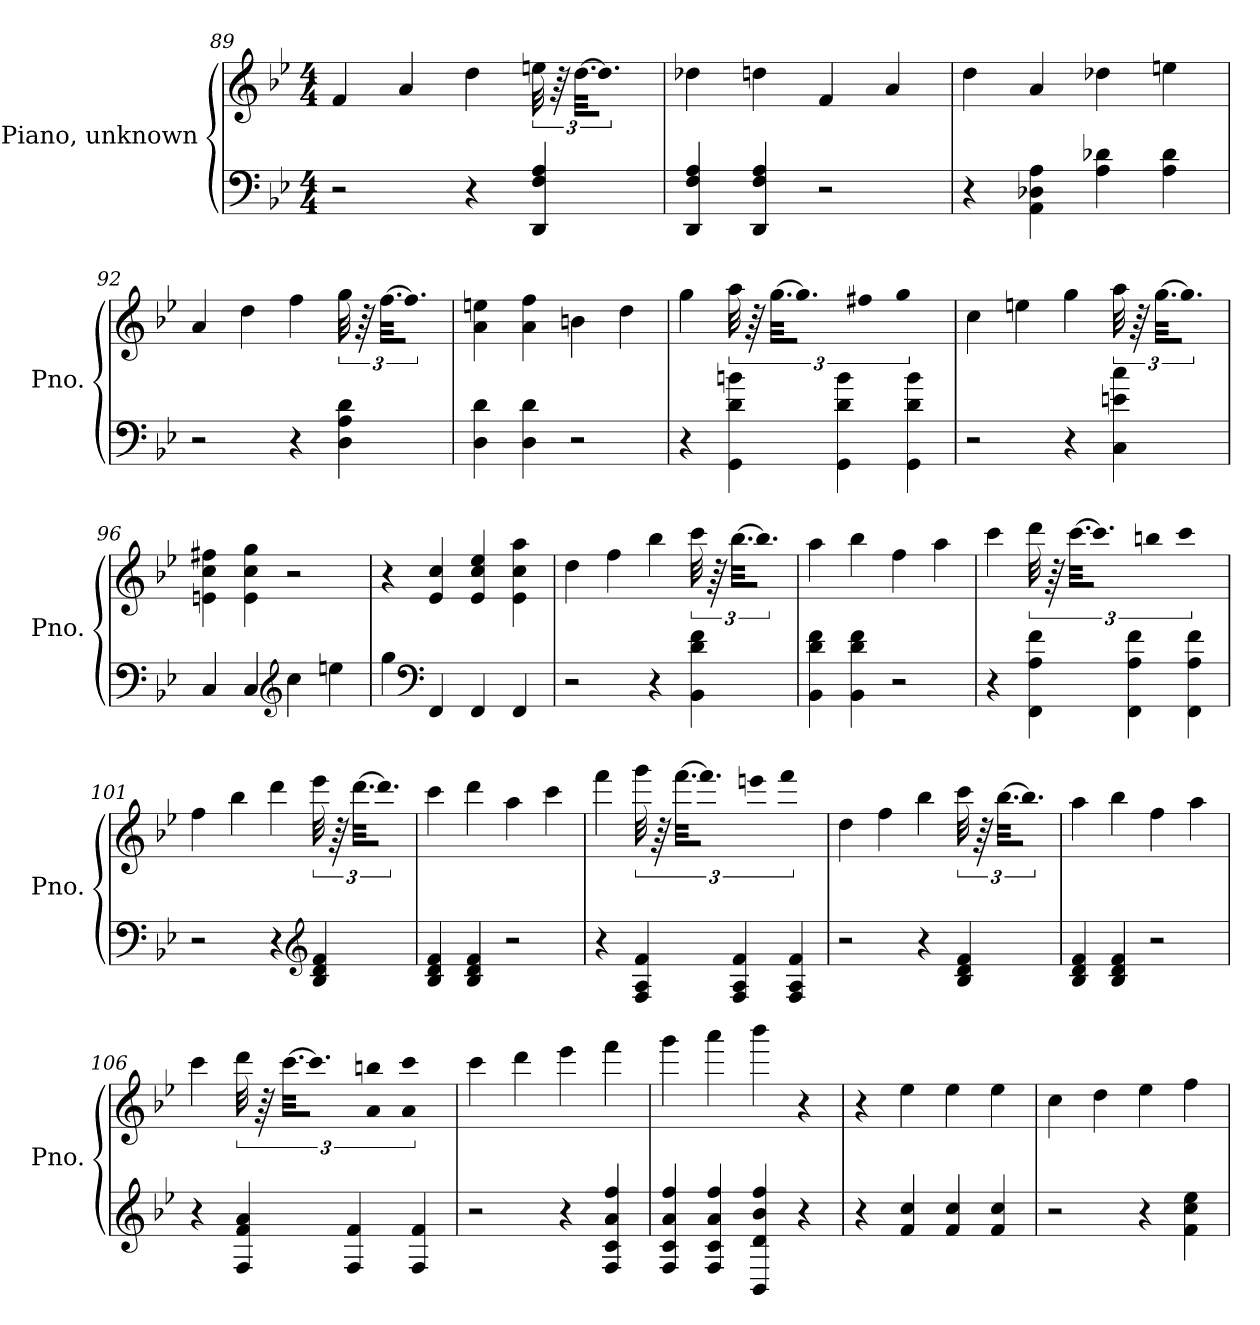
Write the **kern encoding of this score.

**kern	**kern
*part1	*part1
*staff2	*staff1
*I"Piano, unknown	*
*I'Pno.	*
*clefF4	*clefG2
*k[b-e-]	*k[b-e-]
*M4/4	*M4/4
=89	=89
2r	4f/
.	4a/
4r	4dd\
4DD/ 4F/ 4A/	48een\
.	96r
.	[48.dd\KKL
.	8.dd\J]
=90	=90
4DD/ 4F/ 4A/	4dd-X\
4DD/ 4F/ 4A/	4ddn\
2r	4f/
.	4a/
=91	=91
4r	4dd\
4AA\ 4D-X\ 4A\	4a/
4A\ 4d-X\	4dd-X\
4A\ 4d-\	4een\
=92	=92
2r	4a/
.	4dd\
4r	4ff\
4D\ 4A\ 4d\	48gg\
.	96r
.	[48.ff\KKL
.	8.ff\J]
!!LO:LB:g=z
=93	=93
4D\ 4d\	4a\ 4een\
4D\ 4d\	4a\ 4ff\
2r	4bn\
.	4dd\
=94	=94
4r	4gg\
4GG\ 4d\ 4bn\	48aa\
.	96r
.	[48.gg\KKL
.	8.gg\J]
4GG\ 4d\ 4b\	4ff#X\
4GG\ 4d\ 4b\	4gg\
=95	=95
2r	4cc\
.	4een\
4r	4gg\
4C\ 4en\ 4cc\	48aa\
.	96r
.	[48.gg\KKL
.	8.gg\J]
=96	=96
4C/	4en\ 4cc\ 4ff#X\
4C/	4e\ 4cc\ 4gg\
*clefG2	*
4cc\	2r
4een\	.
=97	=97
4gg\	4r
*clefF4	*
4FF/	4e-/ 4cc/
4FF/	4e-/ 4cc/ 4ee-/
4FF/	4e-\ 4cc\ 4aa\
!!LO:LB:g=z
=98	=98
2r	4dd\
.	4ff\
4r	4bb-\
4BB-\ 4d\ 4f\	48ccc\
.	96r
.	[48.bb-\KKL
.	8.bb-\J]
=99	=99
4BB-\ 4d\ 4f\	4aa\
4BB-\ 4d\ 4f\	4bb-\
2r	4ff\
.	4aa\
=100	=100
4r	4ccc\
4FF\ 4A\ 4f\	48ddd\
.	96r
.	[48.ccc\KKL
.	8.ccc\J]
4FF\ 4A\ 4f\	4bbn\
4FF\ 4A\ 4f\	4ccc\
=101	=101
2r	4ff\
.	4bb-\
4r	4ddd\
*clefG2	*
4B-/ 4d/ 4f/	48eee-\
.	96r
.	[48.ddd\KKL
.	8.ddd\J]
=102	=102
4B-/ 4d/ 4f/	4ccc\
4B-/ 4d/ 4f/	4ddd\
2r	4aa\
.	4ccc\
!!LO:PB:g=z
=103	=103
4r	4fff\
4F/ 4A/ 4f/	48ggg\
.	96r
.	[48.fff\KKL
.	8.fff\J]
4F/ 4A/ 4f/	4eeen\
4F/ 4A/ 4f/	4fff\
=104	=104
2r	4dd\
.	4ff\
4r	4bb-\
4B-/ 4d/ 4f/	48ccc\
.	96r
.	[48.bb-\KKL
.	8.bb-\J]
=105	=105
4B-/ 4d/ 4f/	4aa\
4B-/ 4d/ 4f/	4bb-\
2r	4ff\
.	4aa\
=106	=106
4r	4ccc\
4F/ 4f/ 4a/	48ddd\
.	96r
.	[48.ccc\KKL
.	8.ccc\J]
4F/ 4f/	4a\ 4bbn\
4F/ 4f/	4a\ 4ccc\
=107	=107
2r	4ccc\
.	4ddd\
4r	4eee-\
4F/ 4c/ 4a/ 4ff/	4fff\
!!LO:LB:g=z
=108	=108
4F/ 4c/ 4a/ 4ff/	4ggg\
4F/ 4c/ 4a/ 4ff/	4aaa\
4BB-/ 4d/ 4b-/ 4ff/	4bbb-\
4r	4r
=109	=109
4r	4r
4f/ 4cc/	4ee-\
4f/ 4cc/	4ee-\
4f/ 4cc/	4ee-\
=110	=110
2r	4cc\
.	4dd\
4r	4ee-\
4f\ 4cc\ 4ee-\	4ff\
=	=
*-	*-
